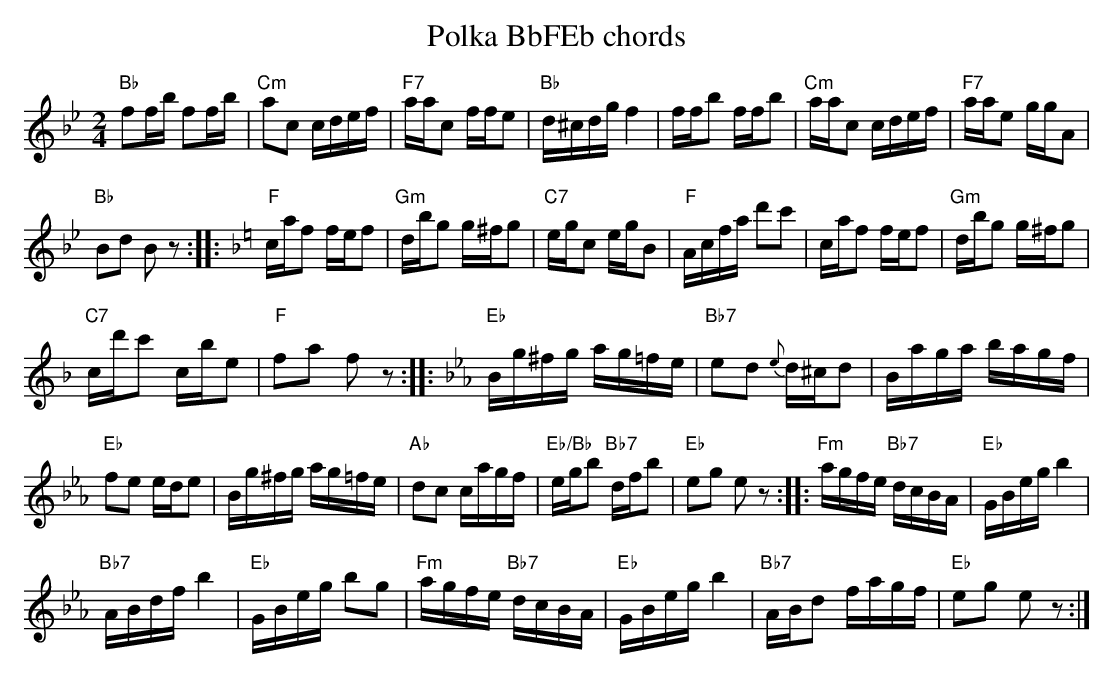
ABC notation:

X:1
T:Polka BbFEb chords
M:2/4
L:1/16
K:Bb %%MIDI gchordon
"Bb"f2fb f2fb | "Cm"a2c2 cdef | "F7"aac2 ffe2 | "Bb"d^cdg f4 | ffb2 ffb2 | "Cm"aac2 cdef | "F7"aae2 ggA2 |
"Bb"B2d2 B2 z2 :: [K:F] "F"caf2 fef2 | "Gm"dbg2 g^fg2 | "C7"egc2 egB2 | "F"Acfa d'2c'2 | caf2 fef2 | "Gm"dbg2 g^fg2 |
"C7"cd'c'2 cbe2 | "F"f2a2 f2z2 :: [K:Eb] "Eb"Bg^fg ag=fe | "Bb7"e2d2 {e}d^cd2 | Baga bagf |
"Eb"f2e2 ede2 | Bg^fg ag=fe | "Ab"d2c2 cagf | "Eb/Bb"egb2 "Bb7"dfb2 | "Eb"e2g2 e2 z2 :: "Fm"agfe "Bb7"dcBA | "Eb"GBeg b4 |
"Bb7"ABdf b4 | "Eb"GBeg b2g2 | "Fm"agfe "Bb7"dcBA | "Eb"GBeg b4 | "Bb7"ABd2 fagf | "Eb"e2g2 e2 z2 :|
